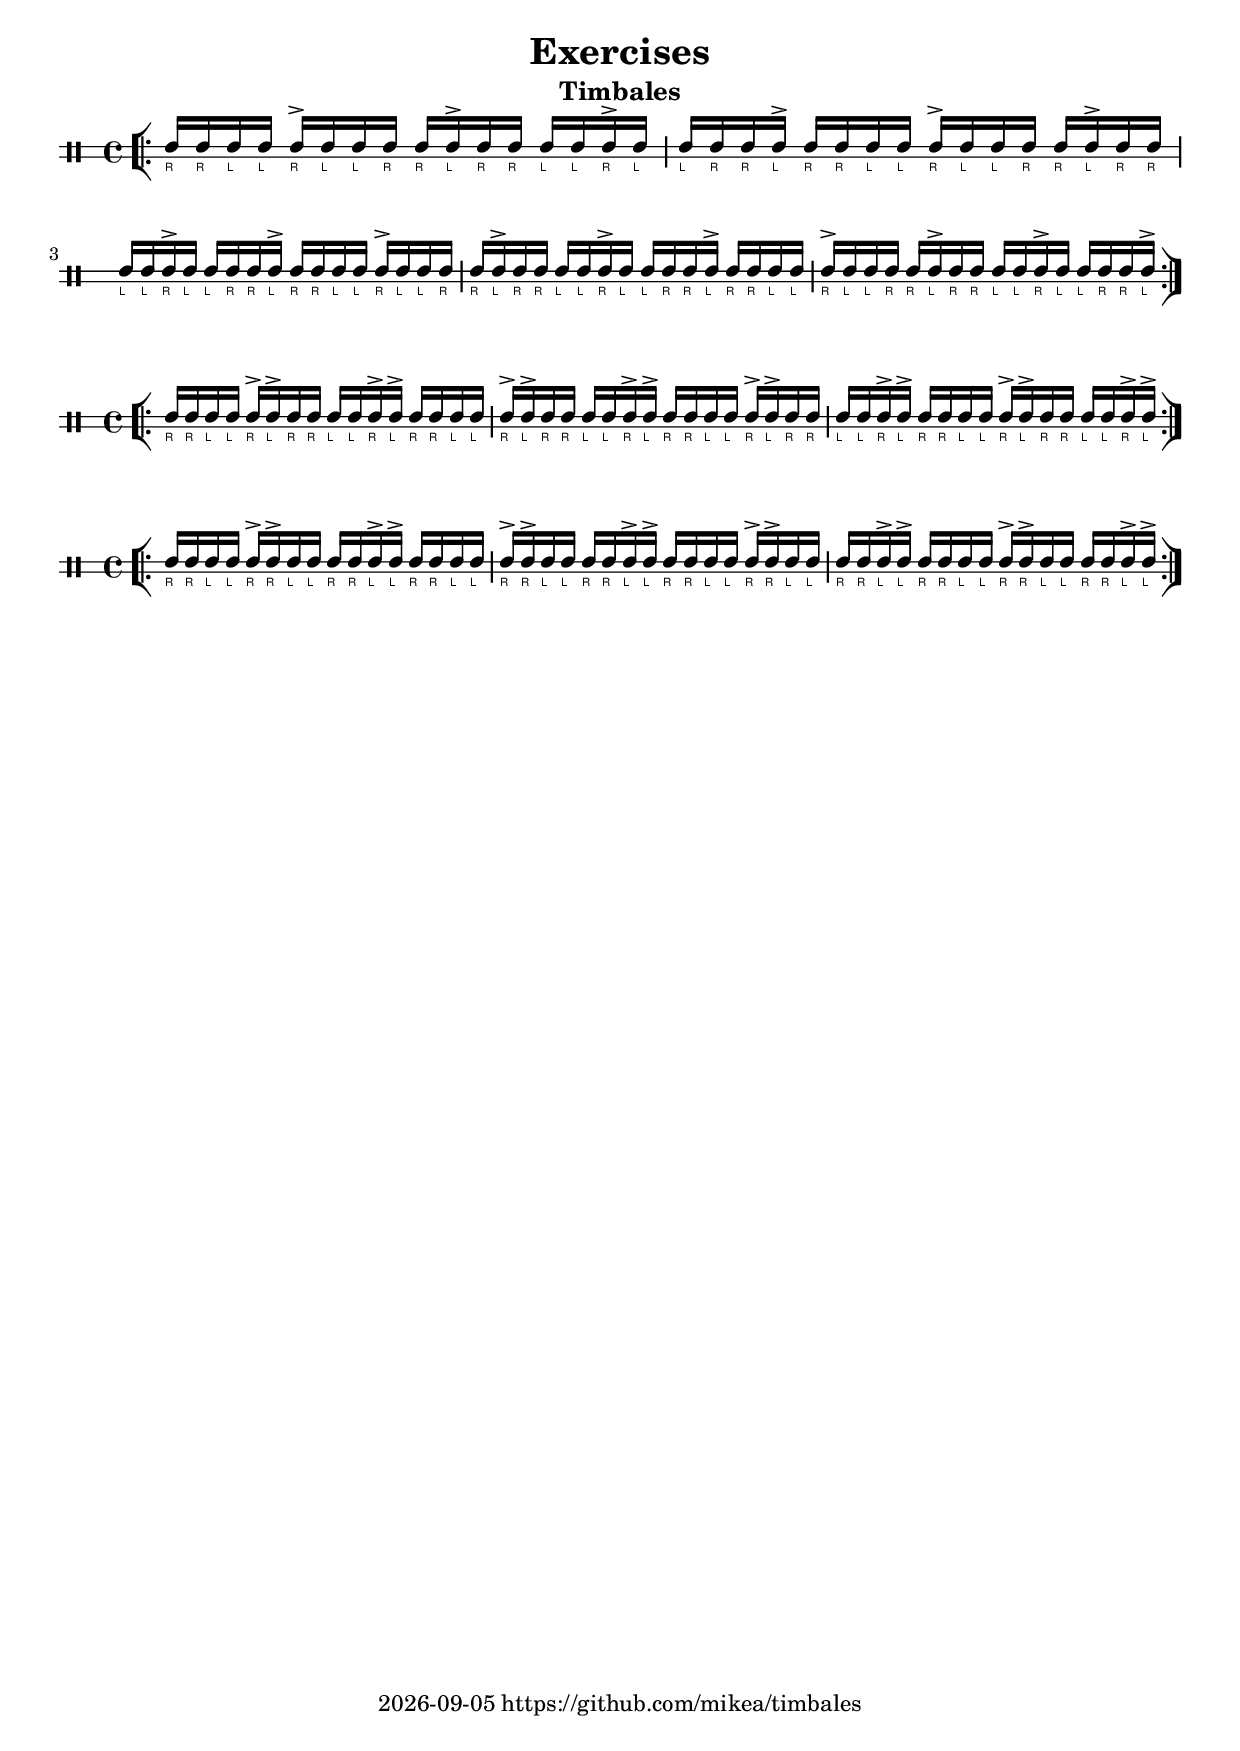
\version "2.24.2"

\include "common/all.ly"

date = #(strftime "%Y-%m-%d" (localtime (current-time)))

\header {
  title = "Exercises"
  instrument = "Timbales"
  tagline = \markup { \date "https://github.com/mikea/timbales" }
}


\newTimbalesStaff \newDrumVoiceOne \drummode { 
    \bar "[|:"
    timh16_"R" timh16_"R" timh16_"L" timh16_"L" timh16_"R"^>
    timh16_"L" timh16_"L" timh16_"R" timh16_"R" timh16_"L"^>
    timh16_"R" timh16_"R" timh16_"L" timh16_"L" timh16_"R"^>
    timh16_"L" timh16_"L" timh16_"R" timh16_"R" timh16_"L"^>
    timh16_"R" timh16_"R" timh16_"L" timh16_"L" timh16_"R"^>
    timh16_"L" timh16_"L" timh16_"R" timh16_"R" timh16_"L"^>
    timh16_"R" timh16_"R" timh16_"L" timh16_"L" timh16_"R"^>
    timh16_"L" timh16_"L" timh16_"R" timh16_"R" timh16_"L"^>
    timh16_"R" timh16_"R" timh16_"L" timh16_"L" timh16_"R"^>
    timh16_"L" timh16_"L" timh16_"R" timh16_"R" timh16_"L"^>
    timh16_"R" timh16_"R" timh16_"L" timh16_"L" timh16_"R"^>
    timh16_"L" timh16_"L" timh16_"R" timh16_"R" timh16_"L"^>
    timh16_"R" timh16_"R" timh16_"L" timh16_"L" timh16_"R"^>
    timh16_"L" timh16_"L" timh16_"R" timh16_"R" timh16_"L"^>
    timh16_"R" timh16_"R" timh16_"L" timh16_"L" timh16_"R"^>
    timh16_"L" timh16_"L" timh16_"R" timh16_"R" timh16_"L"^>
    \bar ":|]" 
}

\newTimbalesStaff \newDrumVoiceOne \drummode { 
    \bar "[|:"
    timh16_"R" timh16_"R" timh16_"L" timh16_"L" timh16_"R"^> timh16_"L"^>
    timh16_"R" timh16_"R" timh16_"L" timh16_"L" timh16_"R"^> timh16_"L"^>
    timh16_"R" timh16_"R" timh16_"L" timh16_"L" timh16_"R"^> timh16_"L"^>
    timh16_"R" timh16_"R" timh16_"L" timh16_"L" timh16_"R"^> timh16_"L"^>
    timh16_"R" timh16_"R" timh16_"L" timh16_"L" timh16_"R"^> timh16_"L"^>
    timh16_"R" timh16_"R" timh16_"L" timh16_"L" timh16_"R"^> timh16_"L"^>
    timh16_"R" timh16_"R" timh16_"L" timh16_"L" timh16_"R"^> timh16_"L"^>
    timh16_"R" timh16_"R" timh16_"L" timh16_"L" timh16_"R"^> timh16_"L"^>
    \bar ":|]" 
}

\newTimbalesStaff \newDrumVoiceOne \drummode { 
  \bar "[|:"
  timh16_"R" timh16_"R" timh16_"L" timh16_"L" timh16_"R"^> timh16_"R"^>
  timh16_"L" timh16_"L" timh16_"R" timh16_"R" timh16_"L"^> timh16_"L"^>
  timh16_"R" timh16_"R" timh16_"L" timh16_"L" timh16_"R"^> timh16_"R"^>
  timh16_"L" timh16_"L" timh16_"R" timh16_"R" timh16_"L"^> timh16_"L"^>
  timh16_"R" timh16_"R" timh16_"L" timh16_"L" timh16_"R"^> timh16_"R"^>
  timh16_"L" timh16_"L" timh16_"R" timh16_"R" timh16_"L"^> timh16_"L"^>
  timh16_"R" timh16_"R" timh16_"L" timh16_"L" timh16_"R"^> timh16_"R"^>
  timh16_"L" timh16_"L" timh16_"R" timh16_"R" timh16_"L"^> timh16_"L"^>
  \bar ":|]" 
}